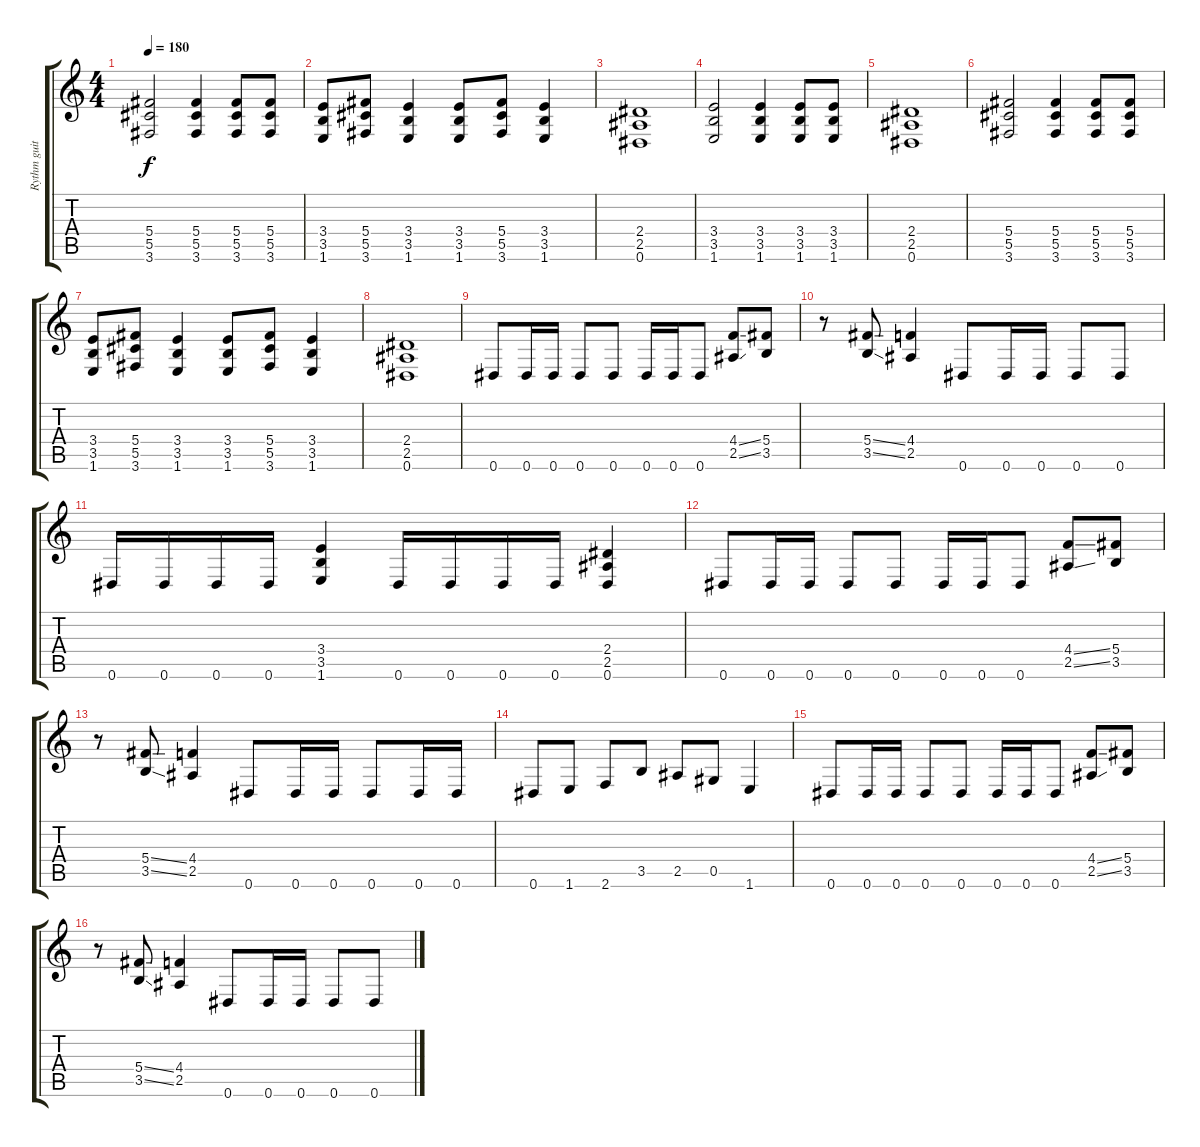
\track ("Rythm guitar Eb" "Rythm guit") {instrument distortionguitar}
\staff {score tabs}
\tuning (Eb4 Bb3 Gb3 Db3 Ab2 Eb2) {hide}
\ts (4 4)
\tempo 180
\clef g2
\ks c
(5.4 5.5 3.6).2{dy f} (5.4 5.5 3.6).4 (5.4 5.5 3.6).8 (5.4 5.5 3.6).8 |
(3.4 3.5 1.6).8 (5.4 5.5 3.6).8 (3.4 3.5 1.6).4 (3.4 3.5 1.6).8 (5.4 5.5 3.6).8 (3.4 3.5 1.6).4 |
(2.4 2.5 0.6).1 |
(3.4 3.5 1.6).2 (3.4 3.5 1.6).4 (3.4 3.5 1.6).8 (3.4 3.5 1.6).8 |
(2.4 2.5 0.6).1 |
(5.4 5.5 3.6).2 (5.4 5.5 3.6).4 (5.4 5.5 3.6).8 (5.4 5.5 3.6).8 |
(3.4 3.5 1.6).8 (5.4 5.5 3.6).8 (3.4 3.5 1.6).4 (3.4 3.5 1.6).8 (5.4 5.5 3.6).8 (3.4 3.5 1.6).4 |
(2.4 2.5 0.6).1 |
0.6.8 0.6.16 0.6.16 0.6.8 0.6.8 0.6.16 0.6.16 0.6.8 (4.4{ss} 2.5{ss}).8 (5.4 3.5).8 |
r.8 (5.4{ss} 3.5{ss}).8 (4.4 2.5).4 0.6.8 0.6.16 0.6.16 0.6.8 0.6.8 |
0.6.16 0.6.16 0.6.16 0.6.16 (3.4 3.5 1.6).4 0.6.16 0.6.16 0.6.16 0.6.16 (2.4 2.5 0.6).4 |
0.6.8 0.6.16 0.6.16 0.6.8 0.6.8 0.6.16 0.6.16 0.6.8 (4.4{ss} 2.5{ss}).8 (5.4 3.5).8 |
r.8 (5.4{ss} 3.5{ss}).8 (4.4 2.5).4 0.6.8 0.6.16 0.6.16 0.6.8 0.6.16 0.6.16 |
0.6.8 1.6.8 2.6.8 3.5.8 2.5.8 0.5.8 1.6.4 |
0.6.8 0.6.16 0.6.16 0.6.8 0.6.8 0.6.16 0.6.16 0.6.8 (4.4{ss} 2.5{ss}).8 (5.4 3.5).8 |
r.8 (5.4{ss} 3.5{ss}).8 (4.4 2.5).4 0.6.8 0.6.16 0.6.16 0.6.8 0.6.8
